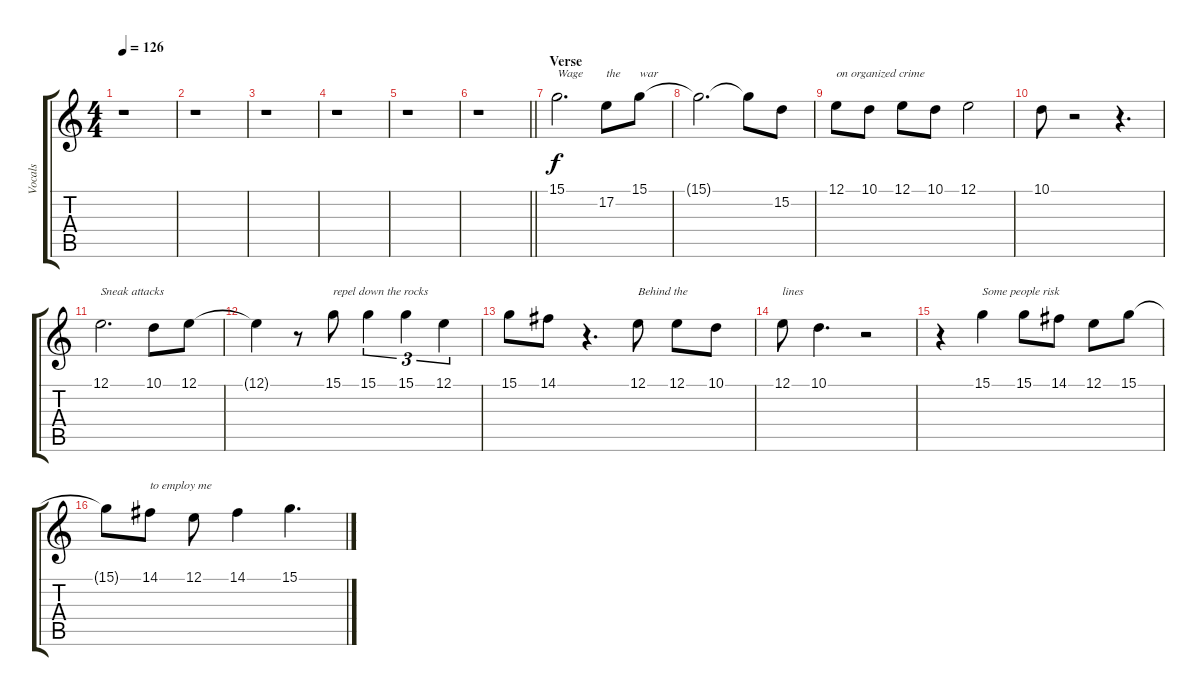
\track ("Vocals" "Vocals") {instrument lead2sawtooth}
\staff {score tabs}
\tuning (E4 B3 G3 D3 A2 E2) {hide}
\ts (4 4)
\tempo 126
\clef g2
\ks c
r.1{dy f} |
r.1 |
r.1 |
r.1 |
r.1 |
\barLineRight lightlight
r.1 |
\section ("" "Verse")
15.1.2{d txt "Wage "} 17.2.8{txt "the"} 15.1.8{txt "war"} |
15.1{t}.2{d} 15.1{t}.8 15.2.8 |
12.1.8{txt "on organized crime"} 10.1.8 12.1.8 10.1.8 12.1.2 |
10.1.8 r.2 r.4{d} |
12.1.2{d txt "Sneak attacks"} 10.1.8 12.1.8 |
12.1{t}.4 r.8 15.1.8{txt "repel down the rocks"} 15.1.4{tu (3 2)} 15.1.4{tu (3 2)} 12.1.4{tu (3 2)} |
15.1.8 14.1.8 r.4{d} 12.1.8{txt "Behind the "} 12.1.8 10.1.8 |
12.1.8{txt "lines"} 10.1.4{d} r.2 |
r.4 15.1.4{txt "Some people risk"} 15.1.8 14.1.8 12.1.8 15.1.8 |
15.1{t}.8 14.1.8{txt "to employ me"} 12.1.8 14.1.4 15.1.4{d}
